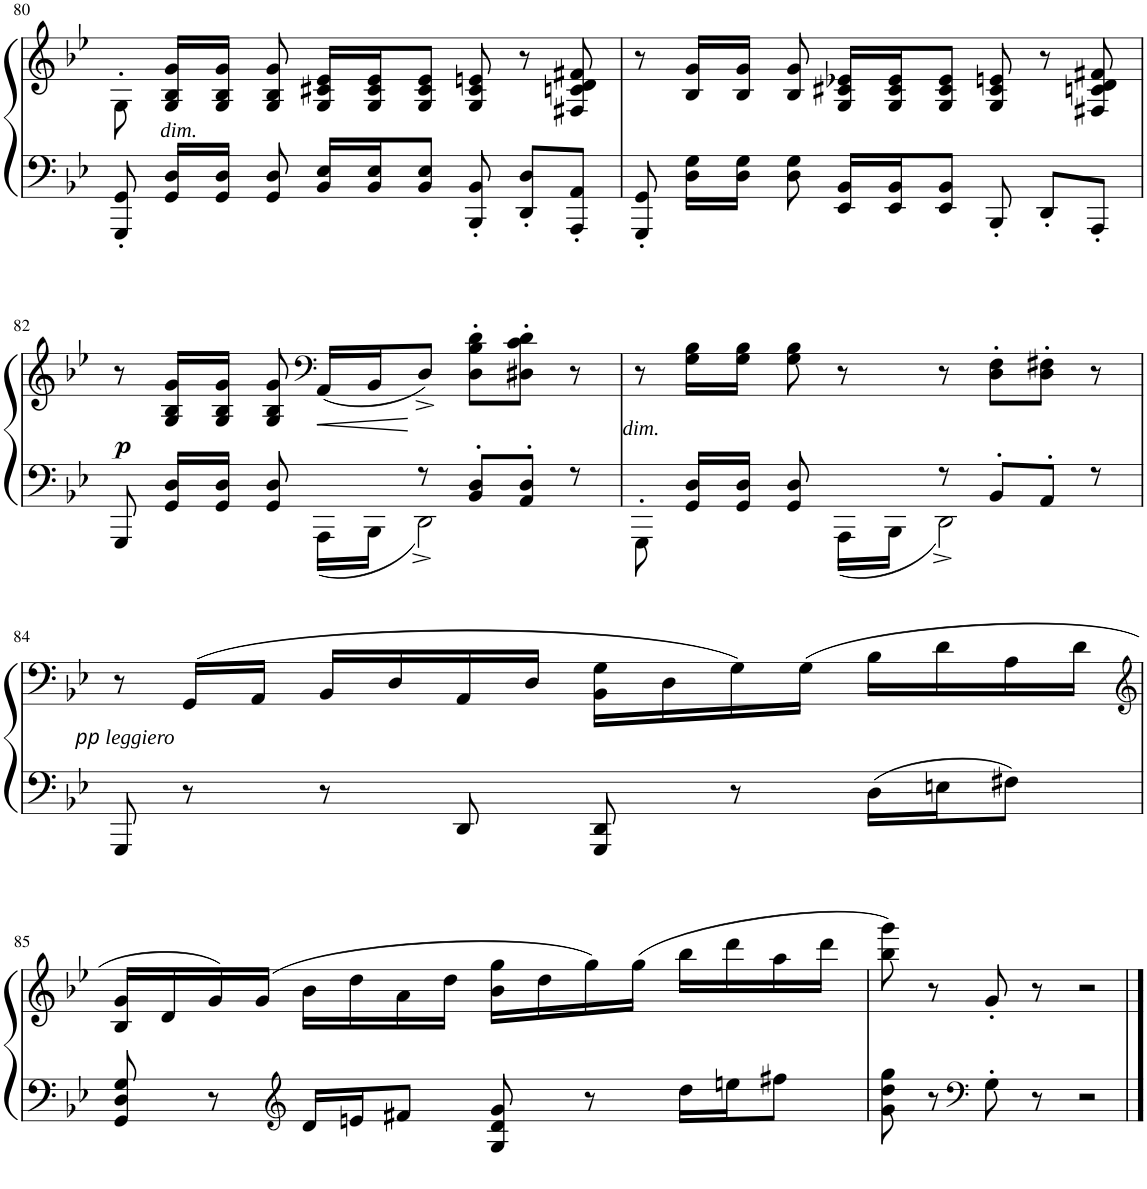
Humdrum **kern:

**kern	**kern	**dynam
*part1	*part1	*part1
*staff2	*staff1	*staff1/2
*I"Piano	*	*
*I'Pno	*	*
!!LO:PB:g=z
*clefF4	*clefG2	*
*k[b-e-]	*k[b-e-]	*
*M4/4	*M4/4	*
*met(c)	*met(c)	*
=80	=80	=80
8GGG/' 8GG/'	8G'\	.
!	!	!LO:DY:b
16GG/ 16D/LL	16G/ 16B-/ 16g/LL	other-dynamics
16GG/ 16D/JJ	16G/ 16B-/ 16g/JJ	.
8GG/ 8D/	8G/ 8B-/ 8g/	.
16BB-/ 16E-/LL	16G/ 16c#X/ 16e-/LL	.
16BB-/ 16E-/J	16G/ 16c#/ 16e-/J	.
8BB-/ 8E-/J	8G/ 8c#/ 8e-/J	.
8BBB-/' 8BB-/'	8G/ 8c#/ 8en/	.
8DD/' 8D/'L	8r	.
8AAA/' 8AA/'J	8F#X/ 8cn/ 8d/ 8f#X/	.
=81	=81	=81
8GGG/' 8GG/'	8r	.
16D\ 16G\LL	16B-/ 16g/LL	.
16D\ 16G\JJ	16B-/ 16g/JJ	.
8D\ 8G\	8B-/ 8g/	.
16EE-/ 16BB-/LL	16G/ 16c#X/ 16e-X/LL	.
16EE-/ 16BB-/J	16G/ 16c#/ 16e-/J	.
8EE-/ 8BB-/J	8G/ 8c#/ 8e-/J	.
8BBB-'/	8G/ 8c#/ 8en/	.
8DD'/L	8r	.
8AAA'/J	8F#X/ 8cn/ 8d/ 8f#X/	.
!!LO:LB:g=z
=82	=82	=82
*^	*	*
!	!	!	!LO:DY:b
8GGG/	2ryy	8r	p
16GG/ 16D/LL	.	16G/ 16B-/ 16g/LL	.
16GG/ 16D/JJ	.	16G/ 16B-/ 16g/JJ	.
8GG/ 8D/	.	8G/ 8B-/ 8g/	.
*	*	*clefF4	*
!	!	!	!LO:HP:b
16AAA\LL	.	(16AA/LL	<
16BBB-\JJ	.	16BB-/J	.
8r	2DD^\	8D^/J)	[
8BB-/' 8D/'L	.	8D\' 8B-\' 8d\'L	.
8AA/' 8D/'J	.	8D#X\' 8c\' 8d\'J	.
8r	.	8r	.
=83	=83	=83	=83
!	!	!	!LO:DY:b
8GGG'\	2ryy	8r	other-dynamics
16GG/ 16D/LL	.	16G\ 16B-\LL	.
16GG/ 16D/JJ	.	16G\ 16B-\JJ	.
8GG/ 8D/	.	8G\ 8B-\	.
16AAA\LL	.	8r	.
16BBB-\JJ	.	.	.
8r	2DD^\	8r	.
8BB-'/L	.	8D\' 8F\'L	.
8AA'/J	.	8D\' 8F#X\'J	.
8r	.	8r	.
*v	*v	*	*
!!LO:LB:g=z
=84	=84	=84
!	!	!LO:DY:b
8GGG/	8r	other-dynamics
8r	(16GG/LL	.
.	16AA/JJ	.
8r	16BB-/LL	.
.	16D/	.
8DD/	16AA/	.
.	16D/JJ	.
8GGG/ 8DD/	16BB-\ 16G\LL	.
.	16D\	.
8r	16G\)	.
.	(16G\JJ	.
16D\LL	16B-\LL	.
16En\J	16d\	.
8F#X\J	16A\	.
.	16d\JJ	.
!!LO:LB:g=z
=85	=85	=85
*	*clefG2	*
8GG/ 8D/ 8G/	16B-/ 16g/LL	.
.	16d/	.
8r	16g/)	.
.	(16g/JJ	.
*clefG2	*	*
16d/LL	16b-\LL	.
16en/J	16dd\	.
8f#X/J	16a\	.
.	16dd\JJ	.
8G/ 8d/ 8g/	16b-\ 16gg\LL	.
.	16dd\	.
8r	16gg\)	.
.	(16gg\JJ	.
16dd\LL	16bb-\LL	.
16een\J	16ddd\	.
8ff#X\J	16aa\	.
.	16ddd\JJ	.
=86	=86	=86
8g\ 8dd\ 8gg\	8bb-\ 8ggg\)	.
8r	8r	.
*clefF4	*	*
8G'\	8g'/	.
8r	8r	.
2r	2r	.
==	==	==
*-	*-	*-
